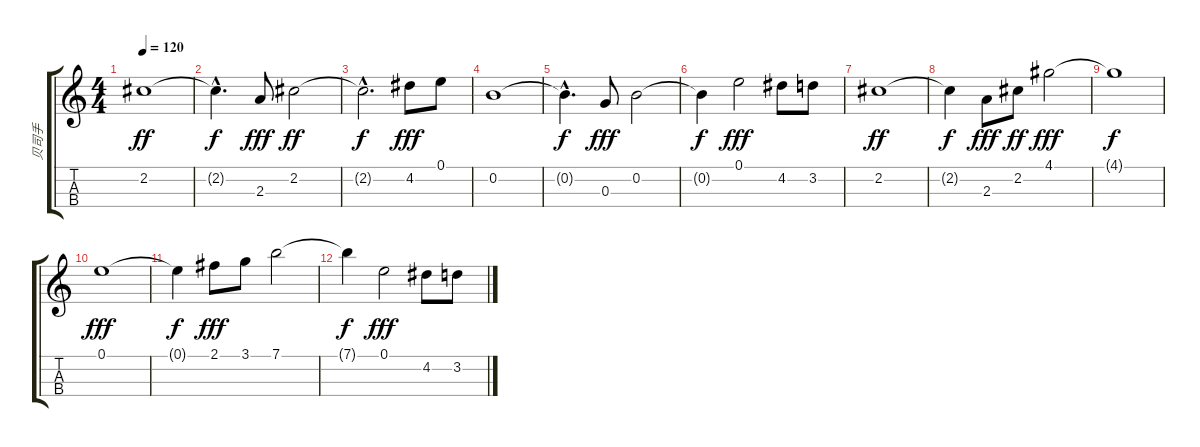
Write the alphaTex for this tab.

\track ("贝司手" "贝司手") {instrument electricbassfinger}
\staff {score tabs}
\tuning (E4 B3 G3 D3) {hide}
\ts (4 4)
\tempo 120
\clef g2
\ks c
2.2.1{dy ff} |
2.2{hac t}.4{d dy f} 2.3.8{dy fff} 2.2.2{dy ff} |
2.2{hac t}.2{d dy f} 4.2.8{dy fff} 0.1.8 |
0.2.1 |
0.2{hac t}.4{d dy f} 0.3.8{dy fff} 0.2.2 |
0.2{t}.4{dy f} 0.1.2{dy fff} 4.2.8 3.2.8 |
2.2.1{dy ff} |
2.2{t}.4{dy f} 2.3.8{dy fff} 2.2.8{dy ff} 4.1.2{dy fff} |
4.1{t}.1{dy f} |
0.1.1{dy fff} |
0.1{t}.4{dy f} 2.1.8{dy fff} 3.1.8 7.1.2 |
7.1{t}.4{dy f} 0.1.2{dy fff} 4.2.8 3.2.8
